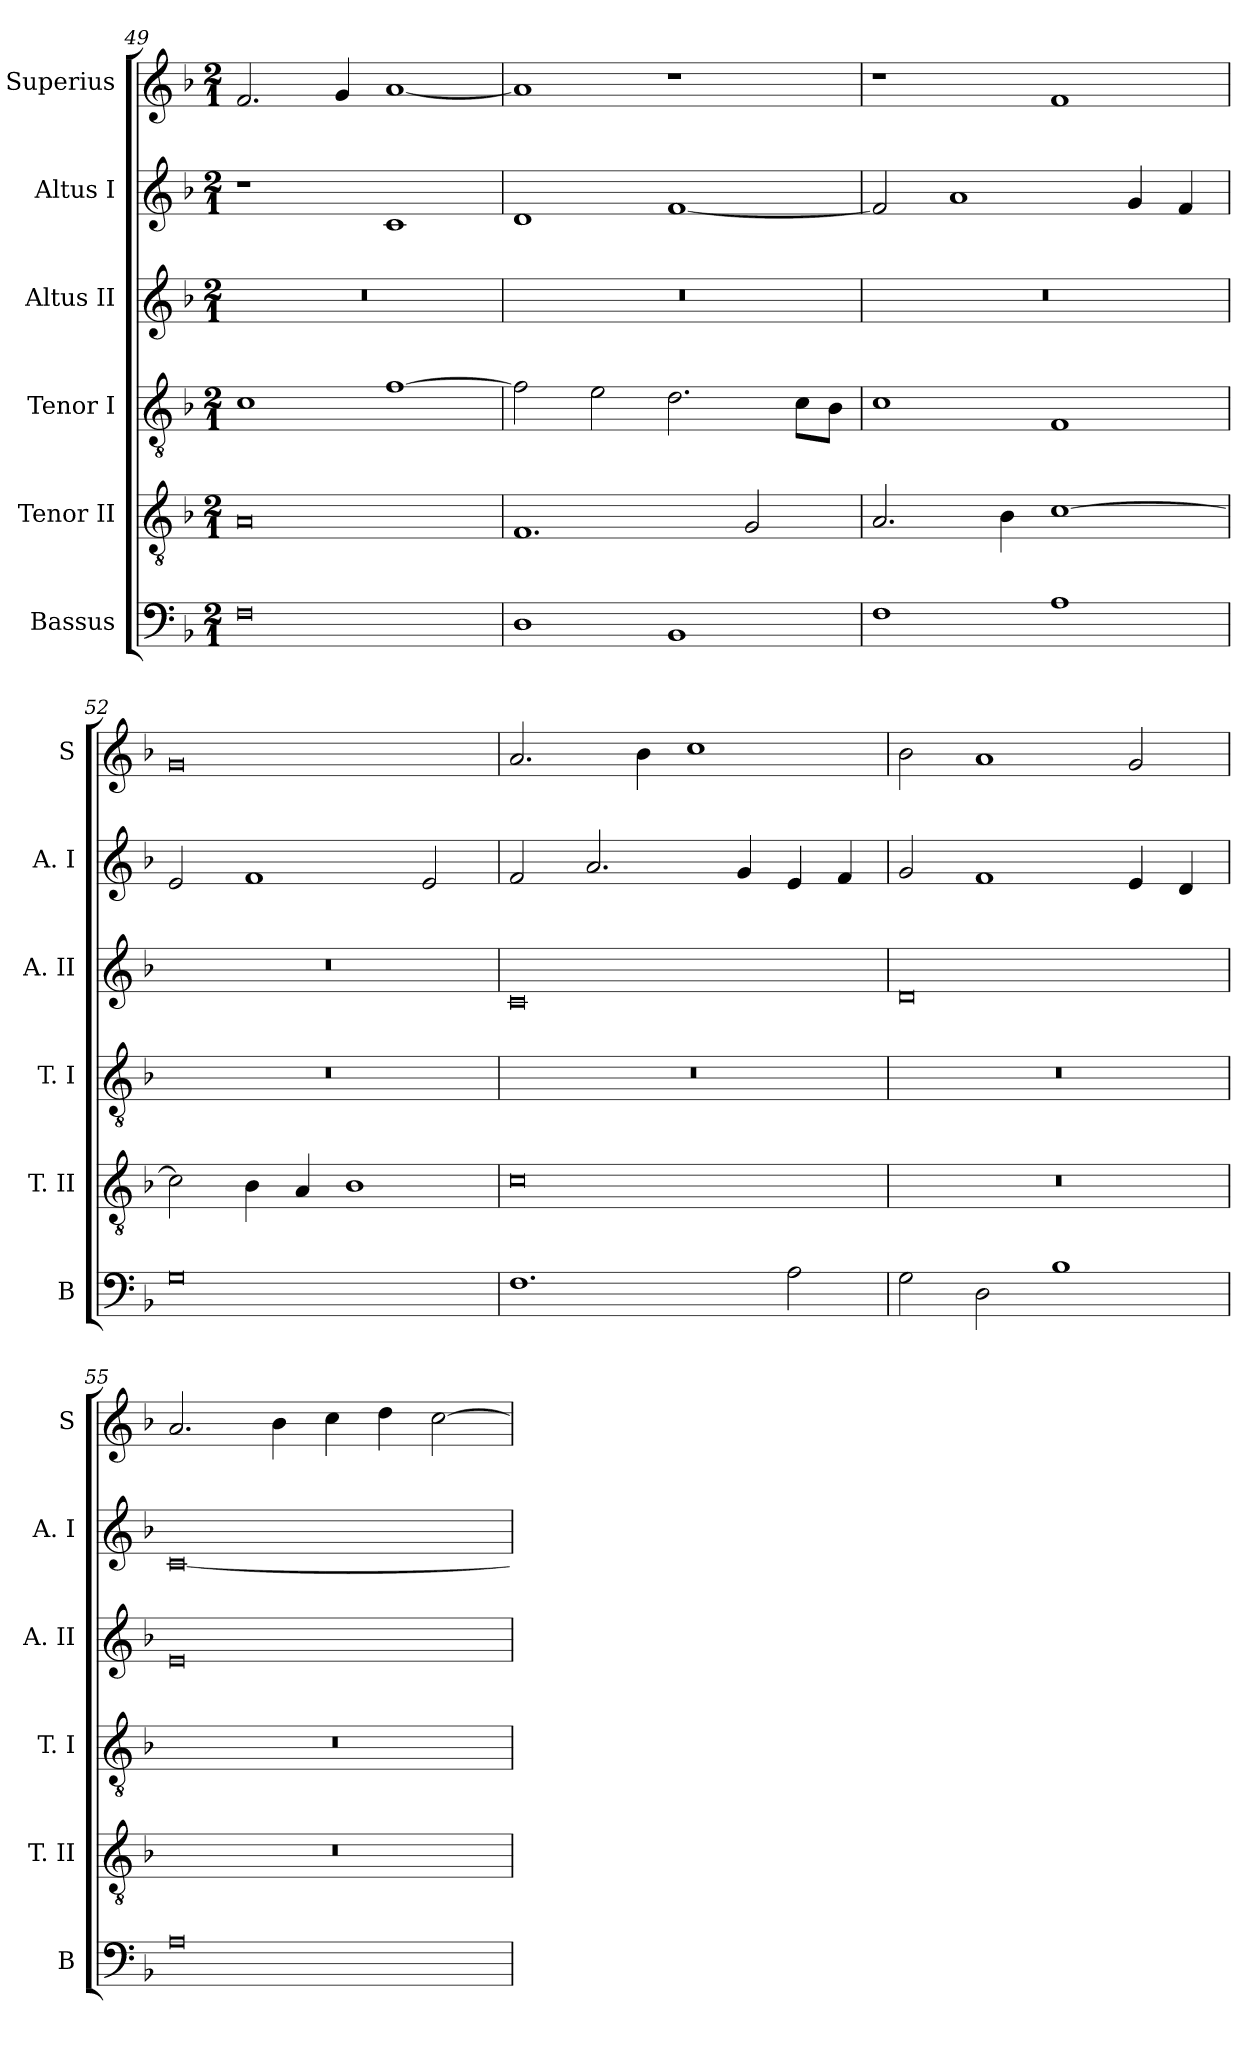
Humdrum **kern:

**kern	**kern	**kern	**kern	**kern	**kern
*part6	*part5	*part4	*part3	*part2	*part1
*staff6	*staff5	*staff4	*staff3	*staff2	*staff1
*I"Bassus	*I"Tenor II	*I"Tenor I	*I"Altus II	*I"Altus I	*I"Superius
*I'B	*I'T. II	*I'T. I	*I'A. II	*I'A. I	*I'S
*clefF4	*clefGv2	*clefGv2	*clefG2	*clefG2	*clefG2
*k[b-]	*k[b-]	*k[b-]	*k[b-]	*k[b-]	*k[b-]
*F:	*F:	*F:	*F:	*F:	*F:
*M2/1	*M2/1	*M2/1	*M2/1	*M2/1	*M2/1
=49	=49	=49	=49	=49	=49
0F	0A	1c	0r	1r	2.f
.	.	.	.	.	4g
.	.	[1f	.	1c	[1a
=50	=50	=50	=50	=50	=50
1D	1.F	2f]	0r	1d	1a]
.	.	2e	.	.	.
1BB-	.	2.d	.	[1f	1r
.	2G	.	.	.	.
.	.	8cL	.	.	.
.	.	8B-J	.	.	.
=51	=51	=51	=51	=51	=51
1F	2.A	1c	0r	2f]	1r
.	.	.	.	1a	.
.	4B-	.	.	.	.
1A	[1c	1F	.	.	1f
.	.	.	.	4g	.
.	.	.	.	4f	.
=52	=52	=52	=52	=52	=52
0G	2c]	0r	0r	2e	0g
.	4B-	.	.	1f	.
.	4A	.	.	.	.
.	1B-	.	.	.	.
.	.	.	.	2e	.
=53	=53	=53	=53	=53	=53
1.F	0c	0r	0c	2f	2.a
.	.	.	.	2.a	.
.	.	.	.	.	4b-
.	.	.	.	.	1cc
.	.	.	.	4g	.
2A	.	.	.	4e	.
.	.	.	.	4f	.
=54	=54	=54	=54	=54	=54
2G	0r	0r	0d	2g	2b-
2D	.	.	.	1f	1a
1B-	.	.	.	.	.
.	.	.	.	4e	2g
.	.	.	.	4d	.
=55	=55	=55	=55	=55	=55
0A	0r	0r	0e	[0c	2.a
.	.	.	.	.	4b-
.	.	.	.	.	4cc
.	.	.	.	.	4dd
.	.	.	.	.	[2cc
=	=	=	=	=	=
*-	*-	*-	*-	*-	*-
